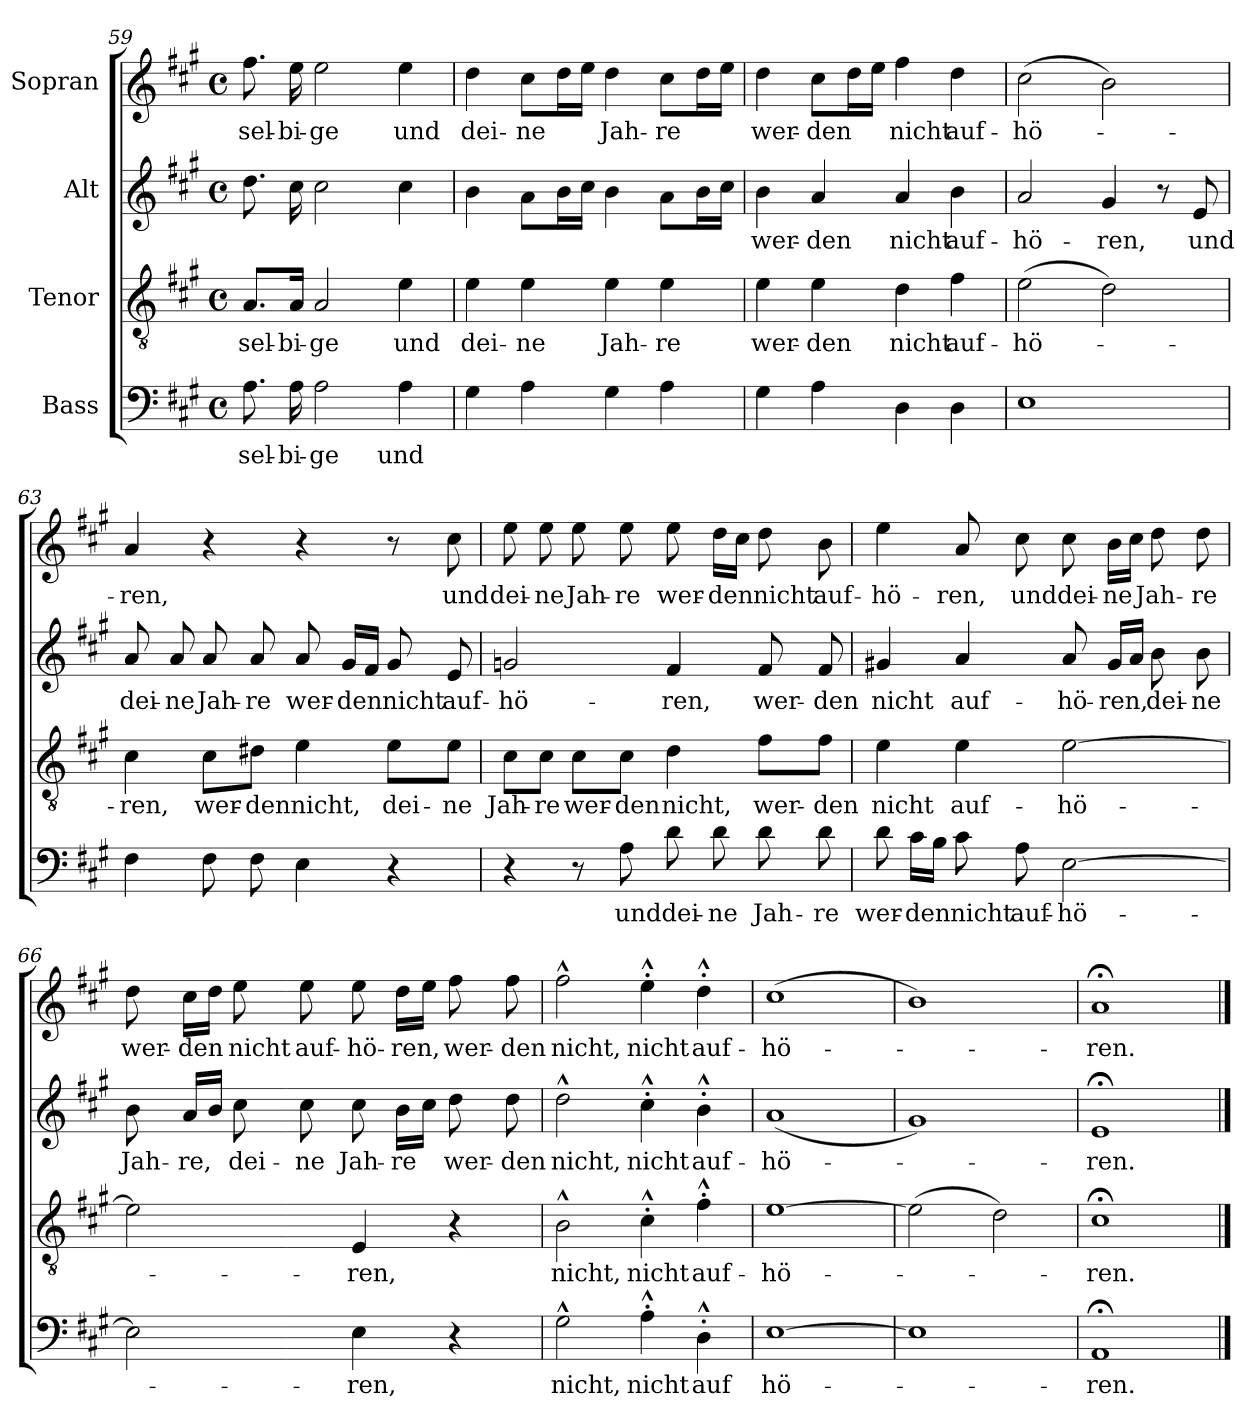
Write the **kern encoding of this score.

**kern	**text	**kern	**text	**kern	**text	**kern	**text
*part4	*part4	*part3	*part3	*part2	*part2	*part1	*part1
*staff4	*staff4	*staff3	*staff3	*staff2	*staff2	*staff1	*staff1
*I"Bass	*	*I"Tenor	*	*I"Alt	*	*I"Sopran	*
*clefF4	*	*clefGv2	*	*clefG2	*	*clefG2	*
*k[f#c#g#]	*	*k[f#c#g#]	*	*k[f#c#g#]	*	*k[f#c#g#]	*
*M4/4	*	*M4/4	*	*M4/4	*	*M4/4	*
*met(c)	*	*met(c)	*	*met(c)	*	*met(c)	*
=59	=59	=59	=59	=59	=59	=59	=59
8.A\	-sel-	8.A/L	-sel-	8.dd\	.	8.ff#\	-sel-
16A\	-bi-	16A/Jk	-bi-	16cc#\	.	16ee\	-bi-
2A\	-ge	2A/	-ge	2cc#\	.	2ee\	-ge
4A\	und	4e\	und	4cc#\	.	4ee\	und
!!LO:LB:g=z
=60	=60	=60	=60	=60	=60	=60	=60
4G#\	.	4e\	dei-	4b\	.	4dd\	dei-
4A\	.	4e\	-ne	8a\L	.	8cc#\L	-ne
.	.	.	.	16b\L	.	16dd\L	.
.	.	.	.	16cc#\JJ	.	16ee\JJ	.
4G#\	.	4e\	Jah-	4b\	.	4dd\	Jah-
4A\	.	4e\	-re	8a\L	.	8cc#\L	-re
.	.	.	.	16b\L	.	16dd\L	.
.	.	.	.	16cc#\JJ	.	16ee\JJ	.
=61	=61	=61	=61	=61	=61	=61	=61
4G#\	.	4e\	wer-	4b\	wer-	4dd\	wer-
4A\	.	4e\	-den	4a/	-den	8cc#\L	-den
.	.	.	.	.	.	16dd\L	.
.	.	.	.	.	.	16ee\JJ	.
4D\	.	4d\	nicht	4a/	nicht	4ff#\	nicht
4D\	.	4f#\	auf-	4b\	auf-	4dd\	auf-
=62	=62	=62	=62	=62	=62	=62	=62
1E	.	(>2e\	-hö-	2a/	-hö-	(>2cc#\	-hö-
.	.	2d\)	.	4g#/	-ren,	2b\)	.
.	.	.	.	8r	.	.	.
.	.	.	.	8e/	und	.	.
=63	=63	=63	=63	=63	=63	=63	=63
4F#\	.	4c#\	-ren,	8a/	dei-	4a/	-ren,
.	.	.	.	8a/	-ne	.	.
8F#\	.	8c#\L	wer-	8a/	Jah-	4r	.
8F#\	.	8d#X\J	-den	8a/	-re	.	.
4E\	.	4e\	nicht,	8a/	wer-	4r	.
.	.	.	.	16g#/LL	-den	.	.
.	.	.	.	16f#/JJ	.	.	.
4r	.	8e\L	dei-	8g#/	nicht	8r	.
.	.	8e\J	-ne	8e/	auf-	8cc#\	und
!!LO:LB:g=z
=64	=64	=64	=64	=64	=64	=64	=64
4r	.	8c#\L	Jah-	2gn/	-hö-	8ee\	dei-
.	.	8c#\J	-re	.	.	8ee\	-ne
8r	.	8c#\L	wer-	.	.	8ee\	Jah-
8A\	und	8c#\J	-den	.	.	8ee\	-re
8d\	dei-	4d\	nicht,	4f#/	-ren,	8ee\	wer-
8d\	-ne	.	.	.	.	16dd\LL	-den
.	.	.	.	.	.	16cc#\JJ	.
8d\	Jah-	8f#\L	wer-	8f#/	wer-	8dd\	nicht
8d\	-re	8f#\J	-den	8f#/	-den	8b\	auf-
=65	=65	=65	=65	=65	=65	=65	=65
8d\	wer-	4e\	nicht	4g#X/	nicht	4ee\	-hö-
16c#\LL	-den	.	.	.	.	.	.
16B\JJ	.	.	.	.	.	.	.
8c#\	nicht	4e\	auf-	4a/	auf-	8a/	-ren,
8A\	auf-	.	.	.	.	8cc#\	und
[2E\	-hö-	[2e\	-hö-	8a/	-hö-	8cc#\	dei-
.	.	.	.	16g#/LL	-ren,	16b\LL	-ne
.	.	.	.	16a/JJ	.	16cc#\JJ	.
.	.	.	.	8b\	dei-	8dd\	Jah-
.	.	.	.	8b\	-ne	8dd\	-re
!!LO:LB:g=z
=66	=66	=66	=66	=66	=66	=66	=66
2E\]	.	2e\]	.	8b\	Jah-	8dd\	wer-
.	.	.	.	16a/LL	-re,	16cc#\LL	-den
.	.	.	.	16b/JJ	.	16dd\JJ	.
.	.	.	.	8cc#\	dei-	8ee\	nicht
.	.	.	.	8cc#\	-ne	8ee\	auf-
4E\	-ren,	4E/	-ren,	8cc#\	Jah-	8ee\	-hö-
.	.	.	.	16b\LL	-re	16dd\LL	-ren,
.	.	.	.	16cc#\JJ	.	16ee\JJ	.
4r	.	4r	.	8dd\	wer-	8ff#\	wer-
.	.	.	.	8dd\	-den	8ff#\	-den
=67	=67	=67	=67	=67	=67	=67	=67
2G#^^\	nicht,	2B^^\	nicht,	2dd^^\	nicht,	2ff#^^\	nicht,
4A^^'\	nicht	4c#^^'\	nicht	4cc#^^'\	nicht	4ee^^'\	nicht
4D^^'\	auf	4f#^^'\	auf-	4b^^'\	auf-	4dd^^'\	auf-
=68	=68	=68	=68	=68	=68	=68	=68
[1E	hö-	[1e	-hö-	(1a	-hö-	(>1cc#	-hö-
=69	=69	=69	=69	=69	=69	=69	=69
1E]	.	(>2e\]	.	1g#)	.	1b)	.
.	.	2d\)	.	.	.	.	.
=70	=70	=70	=70	=70	=70	=70	=70
1AA;<	-ren.	1c#;<	-ren.	1e;<	-ren.	1a;<	-ren.
==	==	==	==	==	==	==	==
*-	*-	*-	*-	*-	*-	*-	*-
